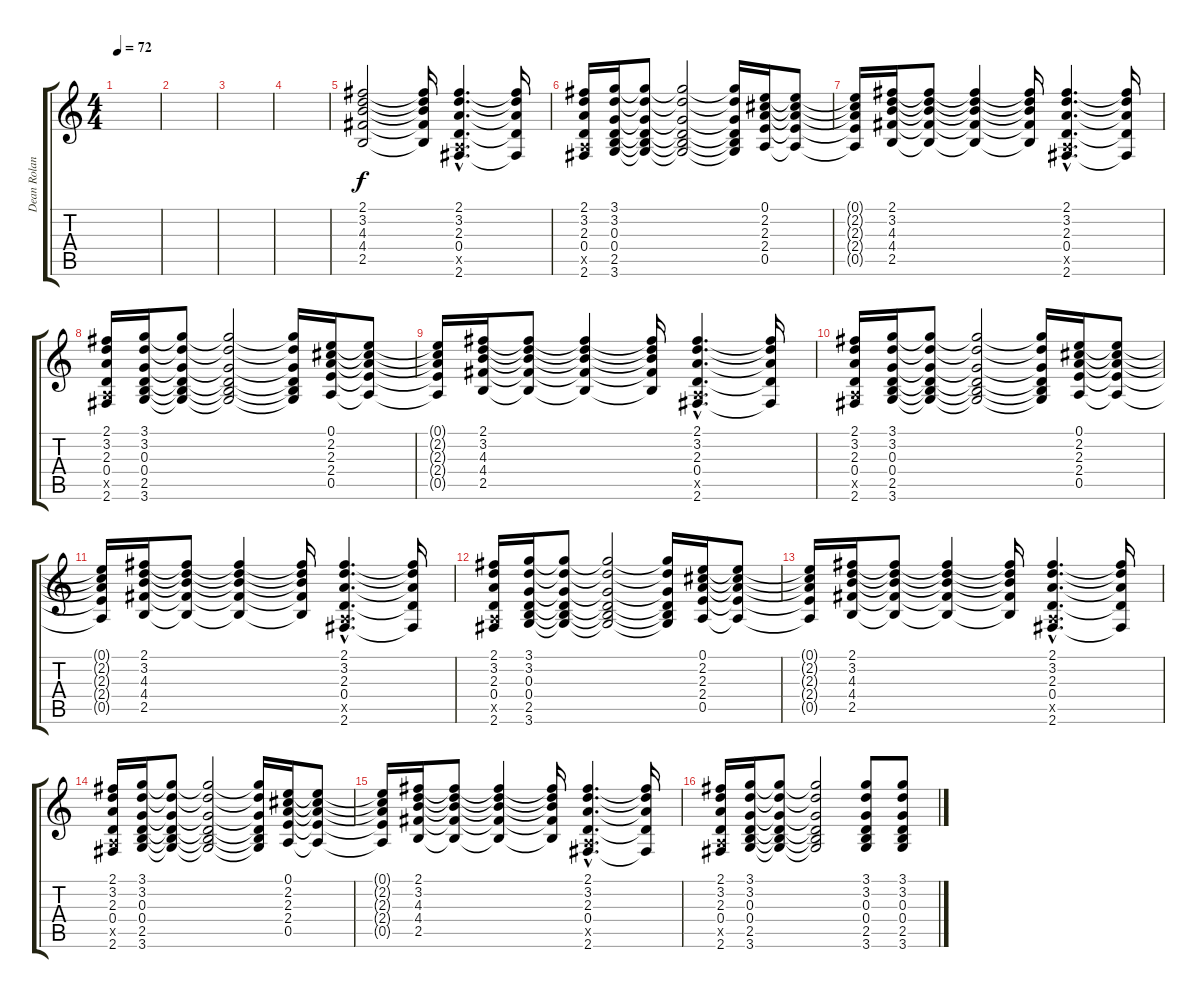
\track ("Dean Roland" "Dean Rolan") {instrument electricguitarclean}
\staff {score tabs}
\tuning (E4 B3 G3 D3 A2 E2) {hide}
\ts (4 4)
\tempo 72
\clef g2
\ks c
|
|
|
|
(2.1 3.2 4.3 4.4 2.5).2 (2.1{t} 3.2{t} 4.3{t} 4.4{t} 2.5{t}).16 (2.1{hac} 3.2{hac} 2.3{hac} 0.4{hac} 0.5{hac x} 2.6{hac}).4{d} (2.1{t} 3.2{t} 2.3{t} 0.4{t} 2.6{t}).16 |
(2.1 3.2 2.3 0.4 0.5{x} 2.6).16 (3.1 3.2 0.3 0.4 2.5 3.6).16 (3.1{t} 3.2{t} 0.3{t} 0.4{t} 2.5{t} 3.6{t}).8 (3.1{t} 3.2{t} 0.3{t} 0.4{t} 2.5{t} 3.6{t}).2 (3.1{t} 3.2{t} 0.3{t} 0.4{t} 2.5{t} 3.6{t}).16 (0.1 2.2 2.3 2.4 0.5).16 (0.1{t} 2.2{t} 2.3{t} 2.4{t} 0.5{t}).8 |
(0.1{t} 2.2{t} 2.3{t} 2.4{t} 0.5{t}).16 (2.1 3.2 4.3 4.4 2.5).16 (2.1{t} 3.2{t} 4.3{t} 4.4{t} 2.5{t}).8 (2.1{t} 3.2{t} 4.3{t} 4.4{t} 2.5{t}).4 (2.1{t} 3.2{t} 4.3{t} 4.4{t} 2.5{t}).16 (2.1{hac} 3.2{hac} 2.3{hac} 0.4{hac} 0.5{hac x} 2.6{hac}).4{d} (2.1{t} 3.2{t} 2.3{t} 0.4{t} 2.6{t}).16 |
(2.1 3.2 2.3 0.4 0.5{x} 2.6).16 (3.1 3.2 0.3 0.4 2.5 3.6).16 (3.1{t} 3.2{t} 0.3{t} 0.4{t} 2.5{t} 3.6{t}).8 (3.1{t} 3.2{t} 0.3{t} 0.4{t} 2.5{t} 3.6{t}).2 (3.1{t} 3.2{t} 0.3{t} 0.4{t} 2.5{t} 3.6{t}).16 (0.1 2.2 2.3 2.4 0.5).16 (0.1{t} 2.2{t} 2.3{t} 2.4{t} 0.5{t}).8 |
(0.1{t} 2.2{t} 2.3{t} 2.4{t} 0.5{t}).16 (2.1 3.2 4.3 4.4 2.5).16 (2.1{t} 3.2{t} 4.3{t} 4.4{t} 2.5{t}).8 (2.1{t} 3.2{t} 4.3{t} 4.4{t} 2.5{t}).4 (2.1{t} 3.2{t} 4.3{t} 4.4{t} 2.5{t}).16 (2.1{hac} 3.2{hac} 2.3{hac} 0.4{hac} 0.5{hac x} 2.6{hac}).4{d} (2.1{t} 3.2{t} 2.3{t} 0.4{t} 2.6{t}).16 |
(2.1 3.2 2.3 0.4 0.5{x} 2.6).16 (3.1 3.2 0.3 0.4 2.5 3.6).16 (3.1{t} 3.2{t} 0.3{t} 0.4{t} 2.5{t} 3.6{t}).8 (3.1{t} 3.2{t} 0.3{t} 0.4{t} 2.5{t} 3.6{t}).2 (3.1{t} 3.2{t} 0.3{t} 0.4{t} 2.5{t} 3.6{t}).16 (0.1 2.2 2.3 2.4 0.5).16 (0.1{t} 2.2{t} 2.3{t} 2.4{t} 0.5{t}).8 |
(0.1{t} 2.2{t} 2.3{t} 2.4{t} 0.5{t}).16 (2.1 3.2 4.3 4.4 2.5).16 (2.1{t} 3.2{t} 4.3{t} 4.4{t} 2.5{t}).8 (2.1{t} 3.2{t} 4.3{t} 4.4{t} 2.5{t}).4 (2.1{t} 3.2{t} 4.3{t} 4.4{t} 2.5{t}).16 (2.1{hac} 3.2{hac} 2.3{hac} 0.4{hac} 0.5{hac x} 2.6{hac}).4{d} (2.1{t} 3.2{t} 2.3{t} 0.4{t} 2.6{t}).16 |
(2.1 3.2 2.3 0.4 0.5{x} 2.6).16 (3.1 3.2 0.3 0.4 2.5 3.6).16 (3.1{t} 3.2{t} 0.3{t} 0.4{t} 2.5{t} 3.6{t}).8 (3.1{t} 3.2{t} 0.3{t} 0.4{t} 2.5{t} 3.6{t}).2 (3.1{t} 3.2{t} 0.3{t} 0.4{t} 2.5{t} 3.6{t}).16 (0.1 2.2 2.3 2.4 0.5).16 (0.1{t} 2.2{t} 2.3{t} 2.4{t} 0.5{t}).8 |
(0.1{t} 2.2{t} 2.3{t} 2.4{t} 0.5{t}).16 (2.1 3.2 4.3 4.4 2.5).16 (2.1{t} 3.2{t} 4.3{t} 4.4{t} 2.5{t}).8 (2.1{t} 3.2{t} 4.3{t} 4.4{t} 2.5{t}).4 (2.1{t} 3.2{t} 4.3{t} 4.4{t} 2.5{t}).16 (2.1{hac} 3.2{hac} 2.3{hac} 0.4{hac} 0.5{hac x} 2.6{hac}).4{d} (2.1{t} 3.2{t} 2.3{t} 0.4{t} 2.6{t}).16 |
(2.1 3.2 2.3 0.4 0.5{x} 2.6).16 (3.1 3.2 0.3 0.4 2.5 3.6).16 (3.1{t} 3.2{t} 0.3{t} 0.4{t} 2.5{t} 3.6{t}).8 (3.1{t} 3.2{t} 0.3{t} 0.4{t} 2.5{t} 3.6{t}).2 (3.1{t} 3.2{t} 0.3{t} 0.4{t} 2.5{t} 3.6{t}).16 (0.1 2.2 2.3 2.4 0.5).16 (0.1{t} 2.2{t} 2.3{t} 2.4{t} 0.5{t}).8 |
(0.1{t} 2.2{t} 2.3{t} 2.4{t} 0.5{t}).16 (2.1 3.2 4.3 4.4 2.5).16 (2.1{t} 3.2{t} 4.3{t} 4.4{t} 2.5{t}).8 (2.1{t} 3.2{t} 4.3{t} 4.4{t} 2.5{t}).4 (2.1{t} 3.2{t} 4.3{t} 4.4{t} 2.5{t}).16 (2.1{hac} 3.2{hac} 2.3{hac} 0.4{hac} 0.5{hac x} 2.6{hac}).4{d} (2.1{t} 3.2{t} 2.3{t} 0.4{t} 2.6{t}).16 |
(2.1 3.2 2.3 0.4 0.5{x} 2.6).16 (3.1 3.2 0.3 0.4 2.5 3.6).16 (3.1{t} 3.2{t} 0.3{t} 0.4{t} 2.5{t} 3.6{t}).8 (3.1{t} 3.2{t} 0.3{t} 0.4{t} 2.5{t} 3.6{t}).2 (3.1 3.2 0.3 0.4 2.5 3.6).8 (3.1 3.2 0.3 0.4 2.5 3.6).8
